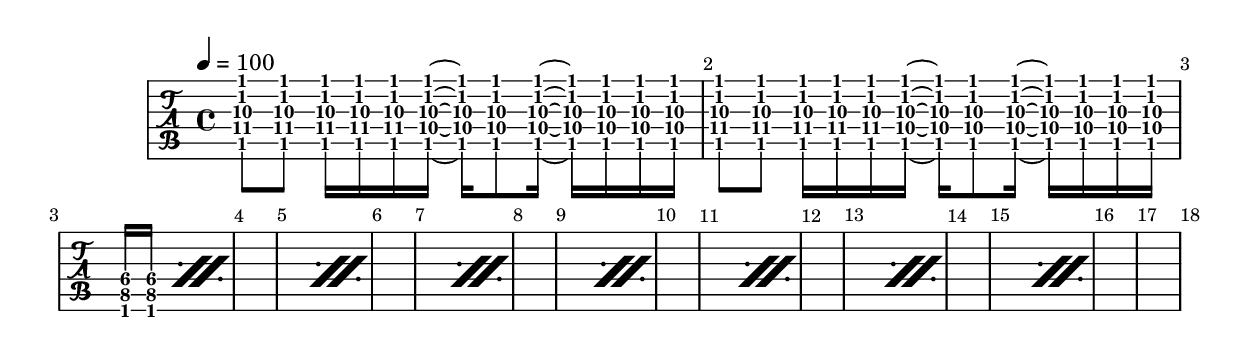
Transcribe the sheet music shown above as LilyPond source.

\version "2.20.0"
\include "macros.ly"
song_tempo = 100

ma = {
  \absolute  {
    \override Score.SpacingSpanner.shortest-duration-space = #4.0
    <ais,\5 cis'\4 f'\3 c'\2 f'\1>8
    <ais,\5 cis'\4 f'\3 c'\2 f'\1>8

    <ais,\5 cis'\4 f'\3 c'\2 f'\1>16
    <ais,\5 cis'\4 f'\3 c'\2 f'\1>16
    <ais,\5 cis'\4 f'\3 c'\2 f'\1>16
    <ais,\5 c'\4   f'\3 c'\2 f'\1>16~

    <ais,\5 c'\4 f'\3 c'\2 f'\1>16
    <ais,\5 c'\4 f'\3 c'\2 f'\1>8
    <ais,\5 c'\4 f'\3 c'\2 f'\1>16~

    <ais,\5 c'\4 f'\3 c'\2 f'\1>16
    <ais,\5 c'\4 f'\3 c'\2 f'\1>16
    <ais,\5 c'\4 f'\3 c'\2 f'\1>16
    <ais,\5 c'\4 f'\3 c'\2 f'\1>16
  }
}

mb = {
  \absolute  {
    \override Score.SpacingSpanner.shortest-duration-space = #4.0
    <f,\6 f\5 gis\4>16
  }
}

lead = {
  \ma | \ma | \mb | \mb
}

drumbar =  \drummode {  bd4 sn4  bd4 sn4 }

drumbars = {
  \repeat unfold 8 { \drumbar | }
}


drumbarhh =  \drummode {
  sn8
  sn8
  sn8
  sn8
  sn8
  sn8
  sn8
  sn8
}

drumbarshh = {
  \repeat unfold 8 {  \drumbarhh }

}

cuatroTuning = #'(11 18 14 9)

\score {
  <<
    \new TabStaff {
      %\set TabStaff.stringTunings =  \stringTuning <e, a, d g b e'>

      \tempo 4 = \song_tempo
      \tabFullNotation
      \override Score.BarNumber.break-visibility = ##(#t #t #t)
      \repeat percent 8 {\lead}
    }

  >>

  % \layout {}
}


\score {
  \unfoldRepeats {
    <<
      \new DrumStaff
      \tempo 4 = \song_tempo
      <<
        \new DrumVoice {  \drumbarshh }
        \new DrumVoice {  \drumbars }
      >>

      \new Staff {
        \repeat unfold 8 {\lead}
        \set Staff.midiMinimumVolume = #0.9
        \set Staff.midiMaximumVolume = #0.9
        \set Staff.midiInstrument = "electric guitar (clean)"
      }
    >>
  }
  \midi {
    \tempo 4 = \song_tempo
  }
}
